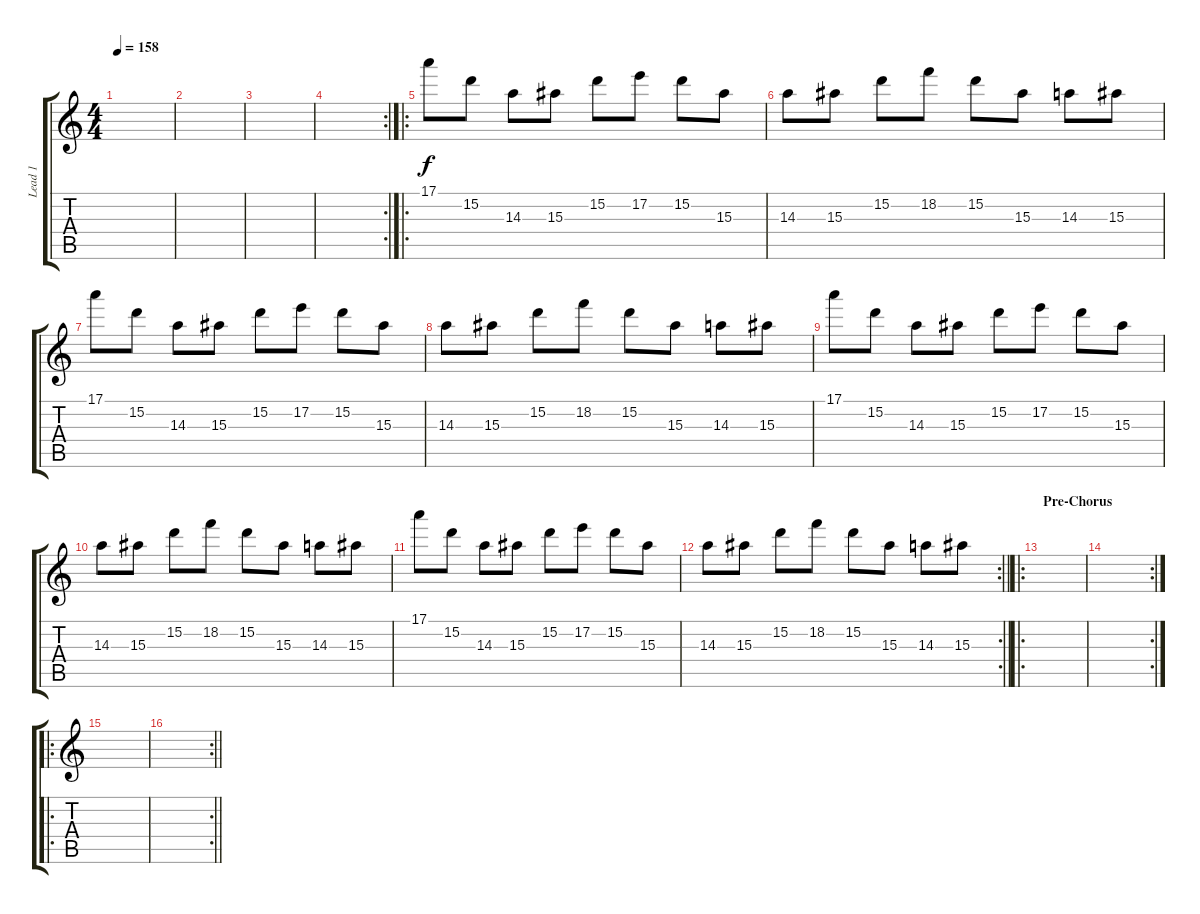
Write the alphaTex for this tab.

\track ("Lead 1" "Lead 1") {instrument distortionguitar}
\staff {score tabs}
\tuning (E4 B3 G3 D3 A2 D2) {hide}
\ts (4 4)
\tempo 158
\clef g2
\ks c
|
|
|
\rc 2
|
\ro
17.1.8 15.2.8 14.3.8 15.3.8 15.2.8 17.2.8 15.2.8 15.3.8 |
14.3.8 15.3.8 15.2.8 18.2.8 15.2.8 15.3.8 14.3.8 15.3.8 |
17.1.8 15.2.8 14.3.8 15.3.8 15.2.8 17.2.8 15.2.8 15.3.8 |
14.3.8 15.3.8 15.2.8 18.2.8 15.2.8 15.3.8 14.3.8 15.3.8 |
17.1.8 15.2.8 14.3.8 15.3.8 15.2.8 17.2.8 15.2.8 15.3.8 |
14.3.8 15.3.8 15.2.8 18.2.8 15.2.8 15.3.8 14.3.8 15.3.8 |
17.1.8 15.2.8 14.3.8 15.3.8 15.2.8 17.2.8 15.2.8 15.3.8 |
\rc 2
\barLineRight lightlight
14.3.8 15.3.8 15.2.8 18.2.8 15.2.8 15.3.8 14.3.8 15.3.8 |
\ro
\section ("" "Pre-Chorus")
|
\rc 2
|
\ro
|
\rc 2
\barLineRight lightlight
